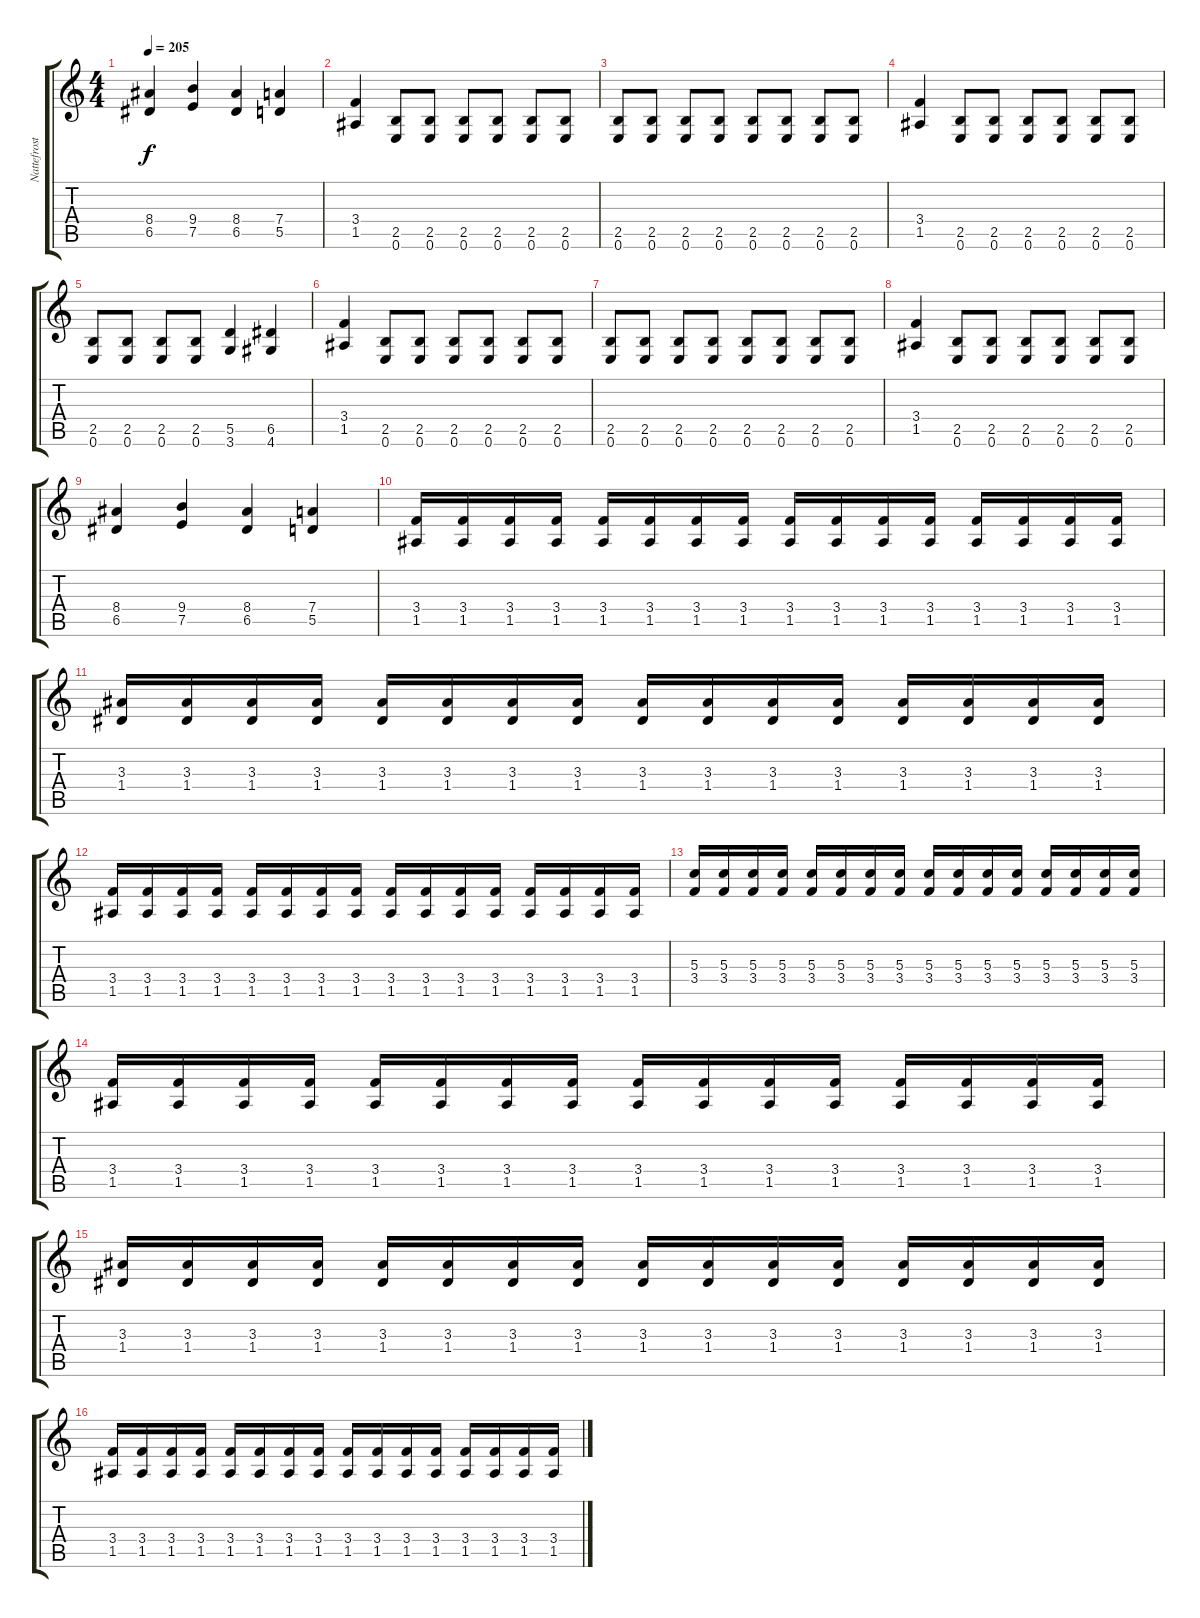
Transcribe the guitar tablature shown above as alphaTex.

\track ("Nattefrost" "Nattefrost") {instrument distortionguitar}
\staff {score tabs}
\tuning (E4 B3 G3 D3 A2 E2) {hide}
\ts (4 4)
\tempo 205
\clef g2
\ks c
(8.4 6.5).4{dy f} (9.4 7.5).4 (8.4 6.5).4 (7.4 5.5).4 |
(3.4 1.5).4 (2.5 0.6).8 (2.5 0.6).8 (2.5 0.6).8 (2.5 0.6).8 (2.5 0.6).8 (2.5 0.6).8 |
(2.5 0.6).8 (2.5 0.6).8 (2.5 0.6).8 (2.5 0.6).8 (2.5 0.6).8 (2.5 0.6).8 (2.5 0.6).8 (2.5 0.6).8 |
(3.4 1.5).4 (2.5 0.6).8 (2.5 0.6).8 (2.5 0.6).8 (2.5 0.6).8 (2.5 0.6).8 (2.5 0.6).8 |
(2.5 0.6).8 (2.5 0.6).8 (2.5 0.6).8 (2.5 0.6).8 (5.5 3.6).4 (6.5 4.6).4 |
(3.4 1.5).4 (2.5 0.6).8 (2.5 0.6).8 (2.5 0.6).8 (2.5 0.6).8 (2.5 0.6).8 (2.5 0.6).8 |
(2.5 0.6).8 (2.5 0.6).8 (2.5 0.6).8 (2.5 0.6).8 (2.5 0.6).8 (2.5 0.6).8 (2.5 0.6).8 (2.5 0.6).8 |
(3.4 1.5).4 (2.5 0.6).8 (2.5 0.6).8 (2.5 0.6).8 (2.5 0.6).8 (2.5 0.6).8 (2.5 0.6).8 |
(8.4 6.5).4 (9.4 7.5).4 (8.4 6.5).4 (7.4 5.5).4 |
(3.4 1.5).16 (3.4 1.5).16 (3.4 1.5).16 (3.4 1.5).16 (3.4 1.5).16 (3.4 1.5).16 (3.4 1.5).16 (3.4 1.5).16 (3.4 1.5).16 (3.4 1.5).16 (3.4 1.5).16 (3.4 1.5).16 (3.4 1.5).16 (3.4 1.5).16 (3.4 1.5).16 (3.4 1.5).16 |
(3.3 1.4).16 (3.3 1.4).16 (3.3 1.4).16 (3.3 1.4).16 (3.3 1.4).16 (3.3 1.4).16 (3.3 1.4).16 (3.3 1.4).16 (3.3 1.4).16 (3.3 1.4).16 (3.3 1.4).16 (3.3 1.4).16 (3.3 1.4).16 (3.3 1.4).16 (3.3 1.4).16 (3.3 1.4).16 |
(3.4 1.5).16 (3.4 1.5).16 (3.4 1.5).16 (3.4 1.5).16 (3.4 1.5).16 (3.4 1.5).16 (3.4 1.5).16 (3.4 1.5).16 (3.4 1.5).16 (3.4 1.5).16 (3.4 1.5).16 (3.4 1.5).16 (3.4 1.5).16 (3.4 1.5).16 (3.4 1.5).16 (3.4 1.5).16 |
(5.3 3.4).16 (5.3 3.4).16 (5.3 3.4).16 (5.3 3.4).16 (5.3 3.4).16 (5.3 3.4).16 (5.3 3.4).16 (5.3 3.4).16 (5.3 3.4).16 (5.3 3.4).16 (5.3 3.4).16 (5.3 3.4).16 (5.3 3.4).16 (5.3 3.4).16 (5.3 3.4).16 (5.3 3.4).16 |
(3.4 1.5).16 (3.4 1.5).16 (3.4 1.5).16 (3.4 1.5).16 (3.4 1.5).16 (3.4 1.5).16 (3.4 1.5).16 (3.4 1.5).16 (3.4 1.5).16 (3.4 1.5).16 (3.4 1.5).16 (3.4 1.5).16 (3.4 1.5).16 (3.4 1.5).16 (3.4 1.5).16 (3.4 1.5).16 |
(3.3 1.4).16 (3.3 1.4).16 (3.3 1.4).16 (3.3 1.4).16 (3.3 1.4).16 (3.3 1.4).16 (3.3 1.4).16 (3.3 1.4).16 (3.3 1.4).16 (3.3 1.4).16 (3.3 1.4).16 (3.3 1.4).16 (3.3 1.4).16 (3.3 1.4).16 (3.3 1.4).16 (3.3 1.4).16 |
(3.4 1.5).16 (3.4 1.5).16 (3.4 1.5).16 (3.4 1.5).16 (3.4 1.5).16 (3.4 1.5).16 (3.4 1.5).16 (3.4 1.5).16 (3.4 1.5).16 (3.4 1.5).16 (3.4 1.5).16 (3.4 1.5).16 (3.4 1.5).16 (3.4 1.5).16 (3.4 1.5).16 (3.4 1.5).16
